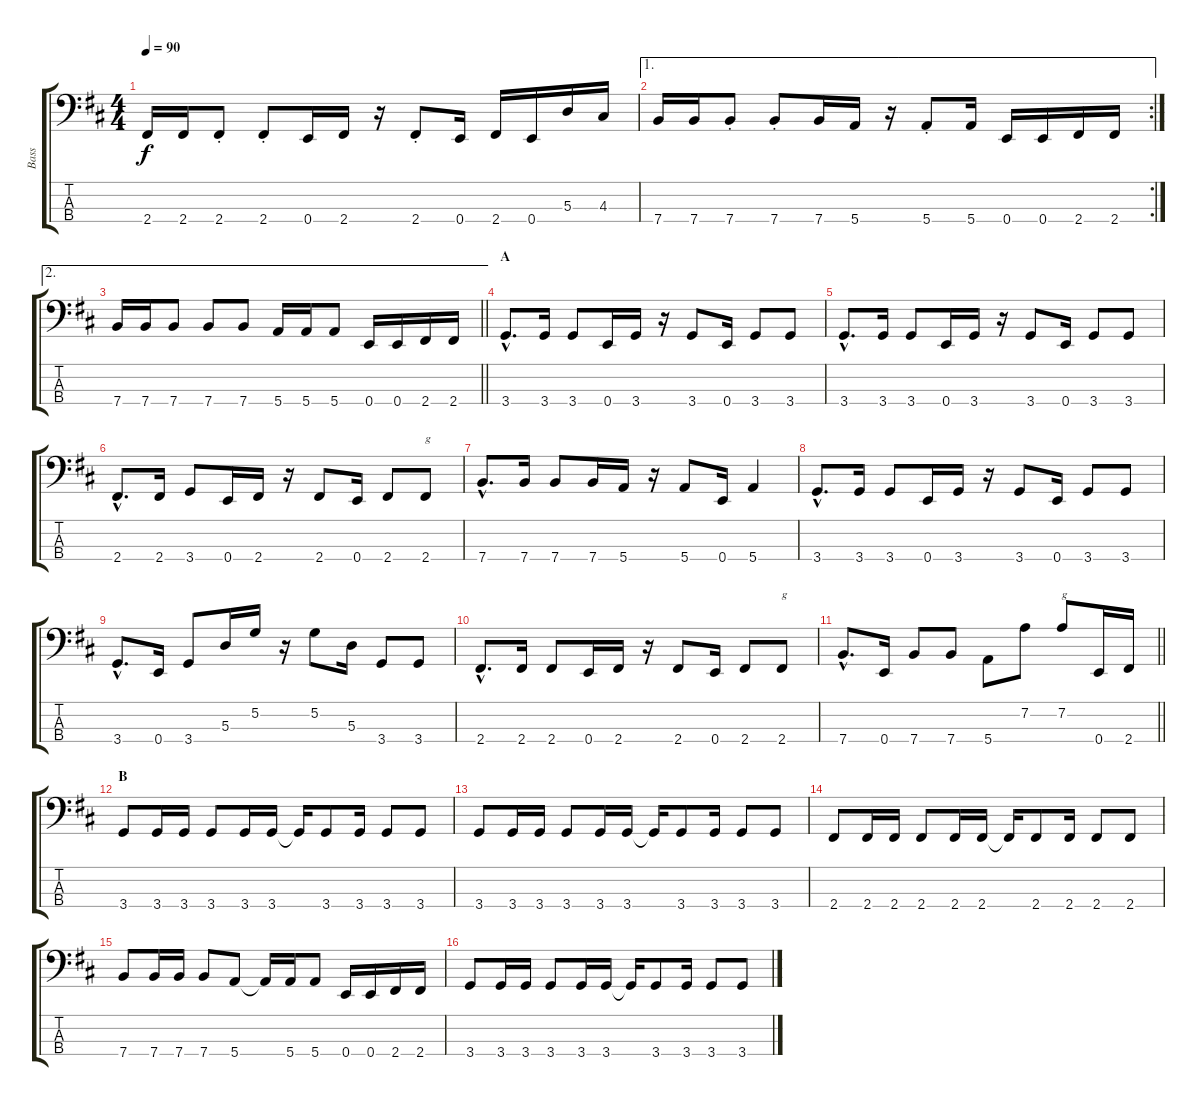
\track ("Bass" "Bass") {instrument electricbasspick}
\staff {score tabs}
\tuning (G2 D2 A1 E1) {hide}
\ts (4 4)
\tempo 90
\clef f4
\ks d
2.4.16{dy f} 2.4.16 2.4{st}.8 2.4{st}.8 0.4.16 2.4.16 r.16 2.4{st}.8 0.4.16 2.4.16 0.4.16 5.3.16 4.3.16 |
\ae 1
\rc 2
7.4.16 7.4.16 7.4{st}.8 7.4{st}.8 7.4.16 5.4.16 r.16 5.4{st}.8 5.4.16 0.4.16 0.4.16 2.4.16 2.4.16 |
\ae 2
\barLineRight lightlight
7.4.16 7.4.16 7.4.8 7.4.8 7.4.8 5.4.16 5.4.16 5.4.8 0.4.16 0.4.16 2.4.16 2.4.16 |
\section ("" "A")
3.4{hac}.8{d} 3.4.16 3.4.8 0.4.16 3.4.16 r.16 3.4.8 0.4.16 3.4.8 3.4.8 |
3.4{hac}.8{d} 3.4.16 3.4.8 0.4.16 3.4.16 r.16 3.4.8 0.4.16 3.4.8 3.4.8 |
2.4{hac}.8{d} 2.4.16 3.4.8 0.4.16 2.4.16 r.16 2.4.8 0.4.16 2.4.8 2.4.8{txt "g"} |
7.4{hac}.8{d} 7.4.16 7.4.8 7.4.16 5.4.16 r.16 5.4.8 0.4.16 5.4.4 |
3.4{hac}.8{d} 3.4.16 3.4.8 0.4.16 3.4.16 r.16 3.4.8 0.4.16 3.4.8 3.4.8 |
3.4{hac}.8{d} 0.4.16 3.4.8 5.3.16 5.2.16 r.16 5.2.8 5.3.16 3.4.8 3.4.8 |
2.4{hac}.8{d} 2.4.16 2.4.8 0.4.16 2.4.16 r.16 2.4.8 0.4.16 2.4.8 2.4.8{txt "g"} |
\barLineRight lightlight
7.4{hac}.8{d} 0.4.16 7.4.8 7.4.8 5.4.8 7.2.8 7.2.8{txt "g"} 0.4.16 2.4.16 |
\section ("" "B")
3.4.8 3.4.16 3.4.16 3.4.8 3.4.16 3.4.16 3.4{t}.16 3.4.8 3.4.16 3.4.8 3.4.8 |
3.4.8 3.4.16 3.4.16 3.4.8 3.4.16 3.4.16 3.4{t}.16 3.4.8 3.4.16 3.4.8 3.4.8 |
2.4.8 2.4.16 2.4.16 2.4.8 2.4.16 2.4.16 2.4{t}.16 2.4.8 2.4.16 2.4.8 2.4.8 |
7.4.8 7.4.16 7.4.16 7.4.8 5.4.8 5.4{t}.16 5.4.16 5.4.8 0.4.16 0.4.16 2.4.16 2.4.16 |
3.4.8 3.4.16 3.4.16 3.4.8 3.4.16 3.4.16 3.4{t}.16 3.4.8 3.4.16 3.4.8 3.4.8
